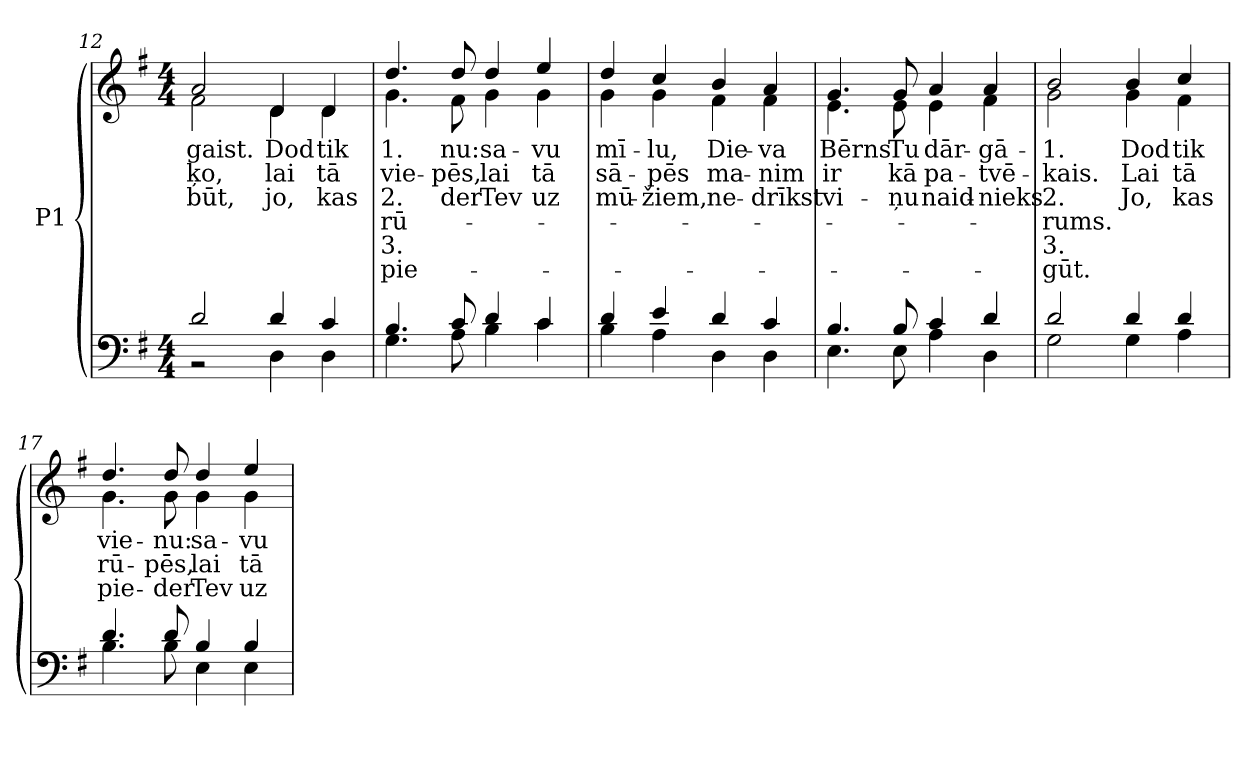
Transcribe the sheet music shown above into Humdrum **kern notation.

**kern	**kern	**text	**text	**text	**text	**text	**text
*part1	*part1	*part1	*part1	*part1	*part1	*part1	*part1
*staff2	*staff1	*staff1	*staff1	*staff1	*staff1	*staff1	*staff1
*I"P1	*	*	*	*	*	*	*
*clefF4	*clefG2	*	*	*	*	*	*
*k[f#]	*k[f#]	*	*	*	*	*	*
*G:	*G:	*	*	*	*	*	*
*M4/4	*M4/4	*	*	*	*	*	*
=12	=12	=12	=12	=12	=12	=12	=12
*^	*	*	*	*	*	*	*
!	!	!	!LO:LY:b:color=#000000	!LO:LY:b:color=#000000	!LO:LY:b:color=#000000	!	!	!
*	*	*^	*	*	*	*	*	*
2di/	2r	2ai/	2f#i\	gaist.	-ķo,	būt,	.	.	.
!	!	!	!	!LO:LY:b:color=#000000	!LO:LY:b:color=#000000	!LO:LY:b:color=#000000	!	!	!
4di/	4Di\	4di/	4di\	Dod	lai	jo,	.	.	.
!	!	!	!	!LO:LY:b:color=#000000	!LO:LY:b:color=#000000	!LO:LY:b:color=#000000	!	!	!
4ci/	4Di\	4di/	4di\	tik	tā	kas	.	.	.
!!LO:LB:g=z	!!
=13	=13	=13	=13	=13	=13	=13	=13	=13	=13
!	!	!	!	!LO:LY:b:color=#000000	!LO:LY:b:color=#000000	!LO:LY:b:color=#000000	!LO:LY:b:color=#000000	!LO:LY:b:color=#000000	!LO:LY:b:color=#000000
4.Bi/	4.Gi\	4.ddi/	4.gi\	1.	vie-	2.	rū-	3.	pie-
!	!	!	!	!LO:LY:b:color=#000000	!LO:LY:b:color=#000000	!LO:LY:b:color=#000000	!	!	!
8ci/	8Ai\	8ddi/	8f#i\	-nu:	-pēs,	-der	.	.	.
!	!	!	!	!LO:LY:b:color=#000000	!LO:LY:b:color=#000000	!LO:LY:b:color=#000000	!	!	!
4di/	4Bi\	4ddi/	4gi\	sa-	lai	Tev	.	.	.
!	!	!	!	!LO:LY:b:color=#000000	!LO:LY:b:color=#000000	!LO:LY:b:color=#000000	!	!	!
4ci/	4ci\	4eei/	4gi\	-vu	tā	uz	.	.	.
=14	=14	=14	=14	=14	=14	=14	=14	=14	=14
!	!	!	!	!LO:LY:b:color=#000000	!LO:LY:b:color=#000000	!LO:LY:b:color=#000000	!	!	!
4di/	4Bi\	4ddi/	4gi\	mī-	sā-	mū-	.	.	.
!	!	!	!	!LO:LY:b:color=#000000	!LO:LY:b:color=#000000	!LO:LY:b:color=#000000	!	!	!
4ei/	4Ai\	4cci/	4gi\	-lu,	-pēs	-žiem,	.	.	.
!	!	!	!	!LO:LY:b:color=#000000	!LO:LY:b:color=#000000	!LO:LY:b:color=#000000	!	!	!
4di/	4Di\	4bi/	4f#i\	Die-	ma-	ne-	.	.	.
!	!	!	!	!LO:LY:b:color=#000000	!LO:LY:b:color=#000000	!LO:LY:b:color=#000000	!	!	!
4ci/	4Di\	4ai/	4f#i\	-va	-nim	-drīkst	.	.	.
=15	=15	=15	=15	=15	=15	=15	=15	=15	=15
!	!	!	!	!LO:LY:b:color=#000000	!LO:LY:b:color=#000000	!LO:LY:b:color=#000000	!	!	!
4.Bi/	4.Ei\	4.gi/	4.ei\	Bērns	ir	vi-	.	.	.
!	!	!	!	!LO:LY:b:color=#000000	!LO:LY:b:color=#000000	!LO:LY:b:color=#000000	!	!	!
8Bi/	8Ei\	8gi/	8ei\	Tu	kā	-ņu	.	.	.
!	!	!	!	!LO:LY:b:color=#000000	!LO:LY:b:color=#000000	!LO:LY:b:color=#000000	!	!	!
4ci/	4Ai\	4ai/	4ei\	dār-	pa-	naid-	.	.	.
!	!	!	!	!LO:LY:b:color=#000000	!LO:LY:b:color=#000000	!LO:LY:b:color=#000000	!	!	!
4di/	4Di\	4ai/	4f#i\	-gā-	-tvē-	-nieks	.	.	.
!!LO:LB:g=z	!!
=16	=16	=16	=16	=16	=16	=16	=16	=16	=16
!	!	!	!	!LO:LY:b:color=#000000	!LO:LY:b:color=#000000	!LO:LY:b:color=#000000	!LO:LY:b:color=#000000	!LO:LY:b:color=#000000	!LO:LY:b:color=#000000
2di/	2Gi\	2bi/	2gi\	-1.	kais.	-2.	rums.	3.	gūt.
!	!	!	!	!LO:LY:b:color=#000000	!LO:LY:b:color=#000000	!LO:LY:b:color=#000000	!	!	!
4di/	4Gi\	4bi/	4gi\	Dod	Lai	Jo,	.	.	.
!	!	!	!	!LO:LY:b:color=#000000	!LO:LY:b:color=#000000	!LO:LY:b:color=#000000	!	!	!
4di/	4Ai\	4cci/	4f#i\	tik	tā	kas	.	.	.
=17	=17	=17	=17	=17	=17	=17	=17	=17	=17
!	!	!	!	!LO:LY:b:color=#000000	!LO:LY:b:color=#000000	!LO:LY:b:color=#000000	!	!	!
4.di/	4.Bi\	4.ddi/	4.gi\	vie-	rū-	pie-	.	.	.
!	!	!	!	!LO:LY:b:color=#000000	!LO:LY:b:color=#000000	!LO:LY:b:color=#000000	!	!	!
8di/	8Bi\	8ddi/	8gi\	-nu:	-pēs,	-der	.	.	.
!	!	!	!	!LO:LY:b:color=#000000	!LO:LY:b:color=#000000	!LO:LY:b:color=#000000	!	!	!
4Bi/	4Ei\	4ddi/	4gi\	sa-	lai	Tev	.	.	.
!	!	!	!	!LO:LY:b:color=#000000	!LO:LY:b:color=#000000	!LO:LY:b:color=#000000	!	!	!
4Bi/	4Ei\	4eei/	4gi\	-vu	tā	uz	.	.	.
*v	*v	*	*	*	*	*	*	*	*
*	*v	*v	*	*	*	*	*	*
=	=	=	=	=	=	=	=
*-	*-	*-	*-	*-	*-	*-	*-
